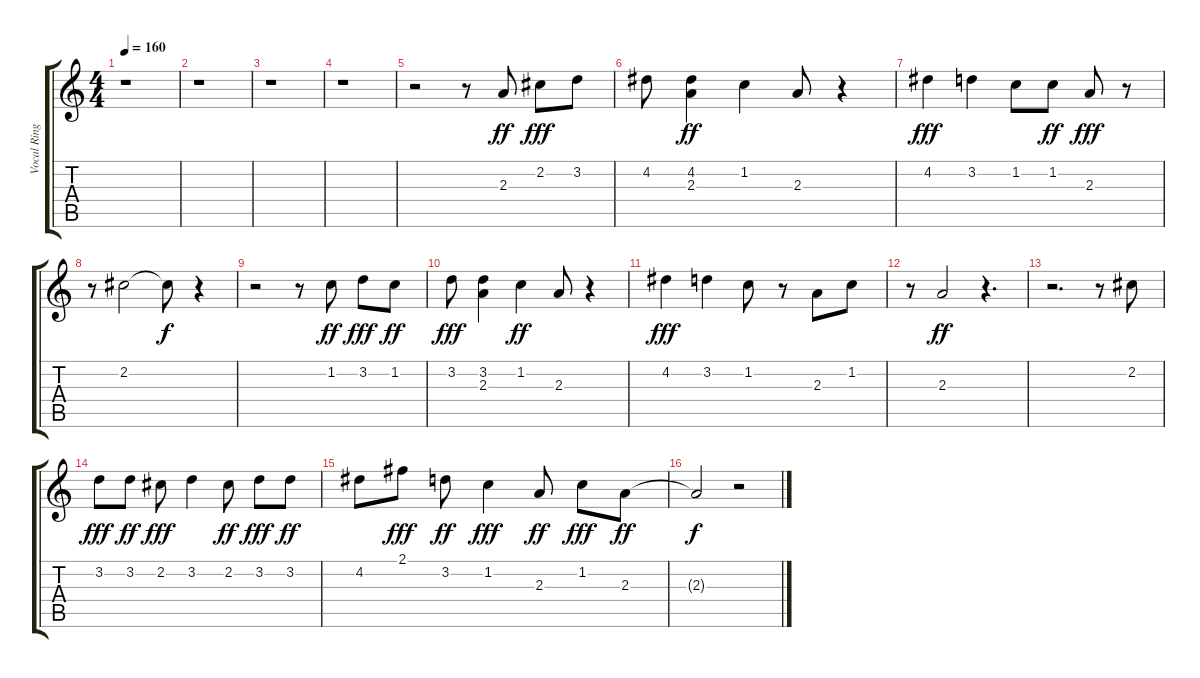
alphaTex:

\track ("Vocal Ringo" "Vocal Ring") {instrument electricguitarjazz}
\staff {score tabs}
\tuning (E4 B3 G3 D3 A2 E2) {hide}
\ts (4 4)
\tempo 160
\clef g2
\ks c
r.1{dy ff instrument electricguitarjazz} |
r.1 |
r.1 |
r.1 |
r.2 r.8 2.3.8 2.2.8{dy fff} 3.2.8 |
4.2.8 (4.2 2.3).4{dy ff} 1.2.4 2.3.8 r.4 |
4.2.4{dy fff} 3.2.4 1.2.8 1.2.8{dy ff} 2.3.8{dy fff} r.8 |
r.8 2.2.2 2.2{t}.8{dy f} r.4 |
r.2 r.8 1.2.8{dy ff} 3.2.8{dy fff} 1.2.8{dy ff} |
3.2.8{dy fff} (3.2 2.3).4 1.2.4{dy ff} 2.3.8 r.4 |
4.2.4{dy fff} 3.2.4 1.2.8 r.8 2.3.8 1.2.8 |
r.8 2.3.2{dy ff} r.4{d} |
r.2{d} r.8 2.2.8 |
3.2.8{dy fff} 3.2.8{dy ff} 2.2.8{dy fff} 3.2.4 2.2.8{dy ff} 3.2.8{dy fff} 3.2.8{dy ff} |
4.2.8 2.1.8{dy fff} 3.2.8{dy ff} 1.2.4{dy fff} 2.3.8{dy ff} 1.2.8{dy fff} 2.3.8{dy ff} |
2.3{t}.2{dy f} r.2
